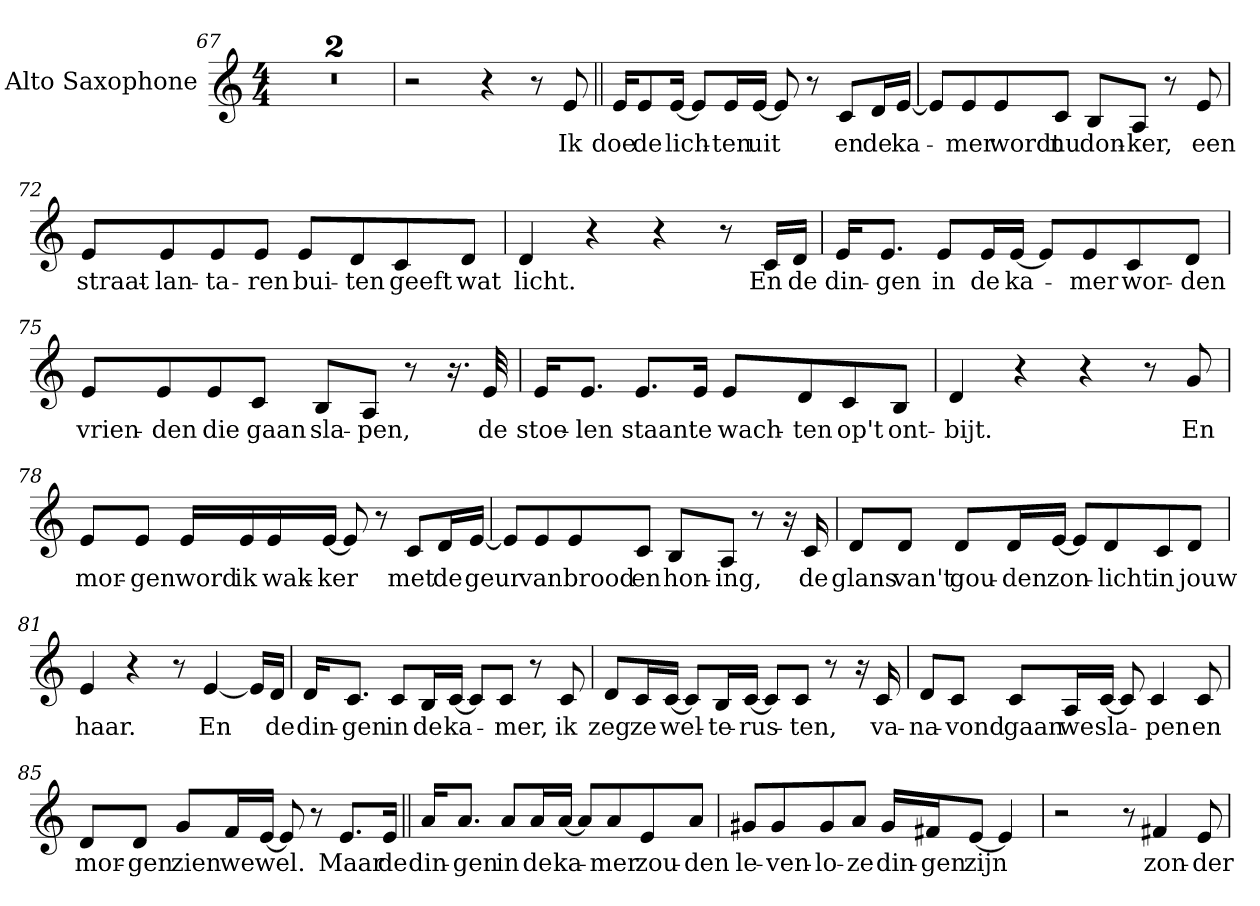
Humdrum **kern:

**kern	**text
*part1	*part1
*staff1	*staff1
*I"Alto Saxophone	*
*I'Alto Sax.	*
*clefG2	*
*k[]	*
*C:	*
*M4/4	*
=67	=67
1r	.
=68	=68
1r	.
=69	=69
2r	.
4r	.
8r	.
!	!LO:LY:b
8e	Ik
!!LO:LB:g=z
=70||	=70||
!	!LO:LY:b
16eKL	doe
!	!LO:LY:b
8e	de
!	!LO:LY:b
[16eJk	lich-
8eL]	.
!	!LO:LY:b
16eL	-ten
!	!LO:LY:b
[16eJJ	uit
8e]	.
8r	.
!	!LO:LY:b
8cL	en
!	!LO:LY:b
16dL	de
!	!LO:LY:b
[16eJJ	ka-
=71	=71
8eL]	.
!	!LO:LY:b
8e	-mer
!	!LO:LY:b
8e	wordt
!	!LO:LY:b
8cJ	nu
!	!LO:LY:b
8BL	don-
!	!LO:LY:b
8AJ	-ker,
8r	.
!	!LO:LY:b
8e	een
=72	=72
!	!LO:LY:b
8eL	straat-
!	!LO:LY:b
8e	-lan-
!	!LO:LY:b
8e	-ta-
!	!LO:LY:b
8eJ	-ren
!	!LO:LY:b
8eL	bui-
!	!LO:LY:b
8d	-ten
!	!LO:LY:b
8c	geeft
!	!LO:LY:b
8dJ	wat
=73	=73
!	!LO:LY:b
4d	licht.
4r	.
4r	.
8r	.
!	!LO:LY:b
16cLL	En
!	!LO:LY:b
16dJJ	de
!!LO:LB:g=z
=74	=74
!	!LO:LY:b
16eKL	din-
!	!LO:LY:b
8.eJ	-gen
!	!LO:LY:b
8eL	in
!	!LO:LY:b
16eL	de
!	!LO:LY:b
[16eJJ	ka-
8eL]	.
!	!LO:LY:b
8e	-mer
!	!LO:LY:b
8c	wor-
!	!LO:LY:b
8dJ	-den
=75	=75
!	!LO:LY:b
8eL	vrien-
!	!LO:LY:b
8e	-den
!	!LO:LY:b
8e	die
!	!LO:LY:b
8cJ	gaan
!	!LO:LY:b
8BL	sla-
!	!LO:LY:b
8AJ	-pen,
8r	.
16.r	.
!	!LO:LY:b
32e	de
=76	=76
!	!LO:LY:b
16eKL	stoe-
!	!LO:LY:b
8.eJ	-len
!	!LO:LY:b
8.eL	staan
!	!LO:LY:b
16eJk	te
!	!LO:LY:b
8eL	wach-
!	!LO:LY:b
8d	-ten
!	!LO:LY:b
8c	op't
!	!LO:LY:b
8BJ	ont-
=77	=77
!	!LO:LY:b
4d	-bijt.
4r	.
4r	.
8r	.
!	!LO:LY:b
8g	En
!!LO:LB:g=z
=78	=78
!	!LO:LY:b
8eL	mor-
!	!LO:LY:b
8eJ	-gen
!	!LO:LY:b
16eLL	word
!	!LO:LY:b
16e	ik
!	!LO:LY:b
16e	wak-
!	!LO:LY:b
[16eJJ	-ker
8e]	.
8r	.
!	!LO:LY:b
8cL	met
!	!LO:LY:b
16dL	de
!	!LO:LY:b
[16eJJ	geur
=79	=79
8eL]	.
!	!LO:LY:b
8e	van
!	!LO:LY:b
8e	brood
!	!LO:LY:b
8cJ	en
!	!LO:LY:b
8BL	hon-
!	!LO:LY:b
8AJ	-ing,
8r	.
16r	.
!	!LO:LY:b
16c	de
=80	=80
!	!LO:LY:b
8dL	glans
!	!LO:LY:b
8dJ	van't
!	!LO:LY:b
8dL	gou-
!	!LO:LY:b
16dL	-den
!	!LO:LY:b
[16eJJ	zon-
8eL]	.
!	!LO:LY:b
8d	-licht
!	!LO:LY:b
8c	in
!	!LO:LY:b
8dJ	jouw
=81	=81
!	!LO:LY:b
4e	haar.
4r	.
8r	.
!	!LO:LY:b
[4e	En
16eLL]	.
!	!LO:LY:b
16dJJ	de
!!LO:LB:g=z
=82	=82
!	!LO:LY:b
16dKL	din-
!	!LO:LY:b
8.cJ	-gen
!	!LO:LY:b
8cL	in
!	!LO:LY:b
16BL	de
!	!LO:LY:b
[16cJJ	ka-
8cL]	.
!	!LO:LY:b
8cJ	-mer,
8r	.
!	!LO:LY:b
8c	ik
=83	=83
!	!LO:LY:b
8dL	zeg
!	!LO:LY:b
16cL	ze
!	!LO:LY:b
[16cJJ	wel-
8cL]	.
!	!LO:LY:b
16BL	-te-
!	!LO:LY:b
[16cJJ	-rus-
8cL]	.
!	!LO:LY:b
8cJ	-ten,
8r	.
16r	.
!	!LO:LY:b
16c	va-
=84	=84
!	!LO:LY:b
8dL	-na-
!	!LO:LY:b
8cJ	-vond
!	!LO:LY:b
8cL	gaan
!	!LO:LY:b
16AL	we
!	!LO:LY:b
[16cJJ	sla-
8cL]	.
!	!LO:LY:b
4c	-pen
!	!LO:LY:b
8c	en
=85	=85
!	!LO:LY:b
8dL	mor-
!	!LO:LY:b
8dJ	-gen
!	!LO:LY:b
8gL	zien
!	!LO:LY:b
16fL	we
!	!LO:LY:b
[16eJJ	wel.
8e]	.
8r	.
!	!LO:LY:b
8.eL	Maar
!	!LO:LY:b
16eJk	de
!!LO:LB:g=z
=86||	=86||
!	!LO:LY:b
16aKL	din-
!	!LO:LY:b
8.aJ	-gen
!	!LO:LY:b
8aL	in
!	!LO:LY:b
16aL	de
!	!LO:LY:b
[16aJJ	ka-
8aL]	.
!	!LO:LY:b
8a	-mer
!	!LO:LY:b
8e	zou-
!	!LO:LY:b
8aJ	-den
=87	=87
!	!LO:LY:b
8g#L	le-
!	!LO:LY:b
8g#	-ven-
!	!LO:LY:b
8g#	-lo-
!	!LO:LY:b
8aJ	-ze
!	!LO:LY:b
16g#LL	din-
!	!LO:LY:b
16f#J	-gen
!	!LO:LY:b
[8eJ	zijn
4e]	.
=88	=88
2r	.
8r	.
!	!LO:LY:b
4f#	zon-
!	!LO:LY:b
8e	-der
=	=
*-	*-
